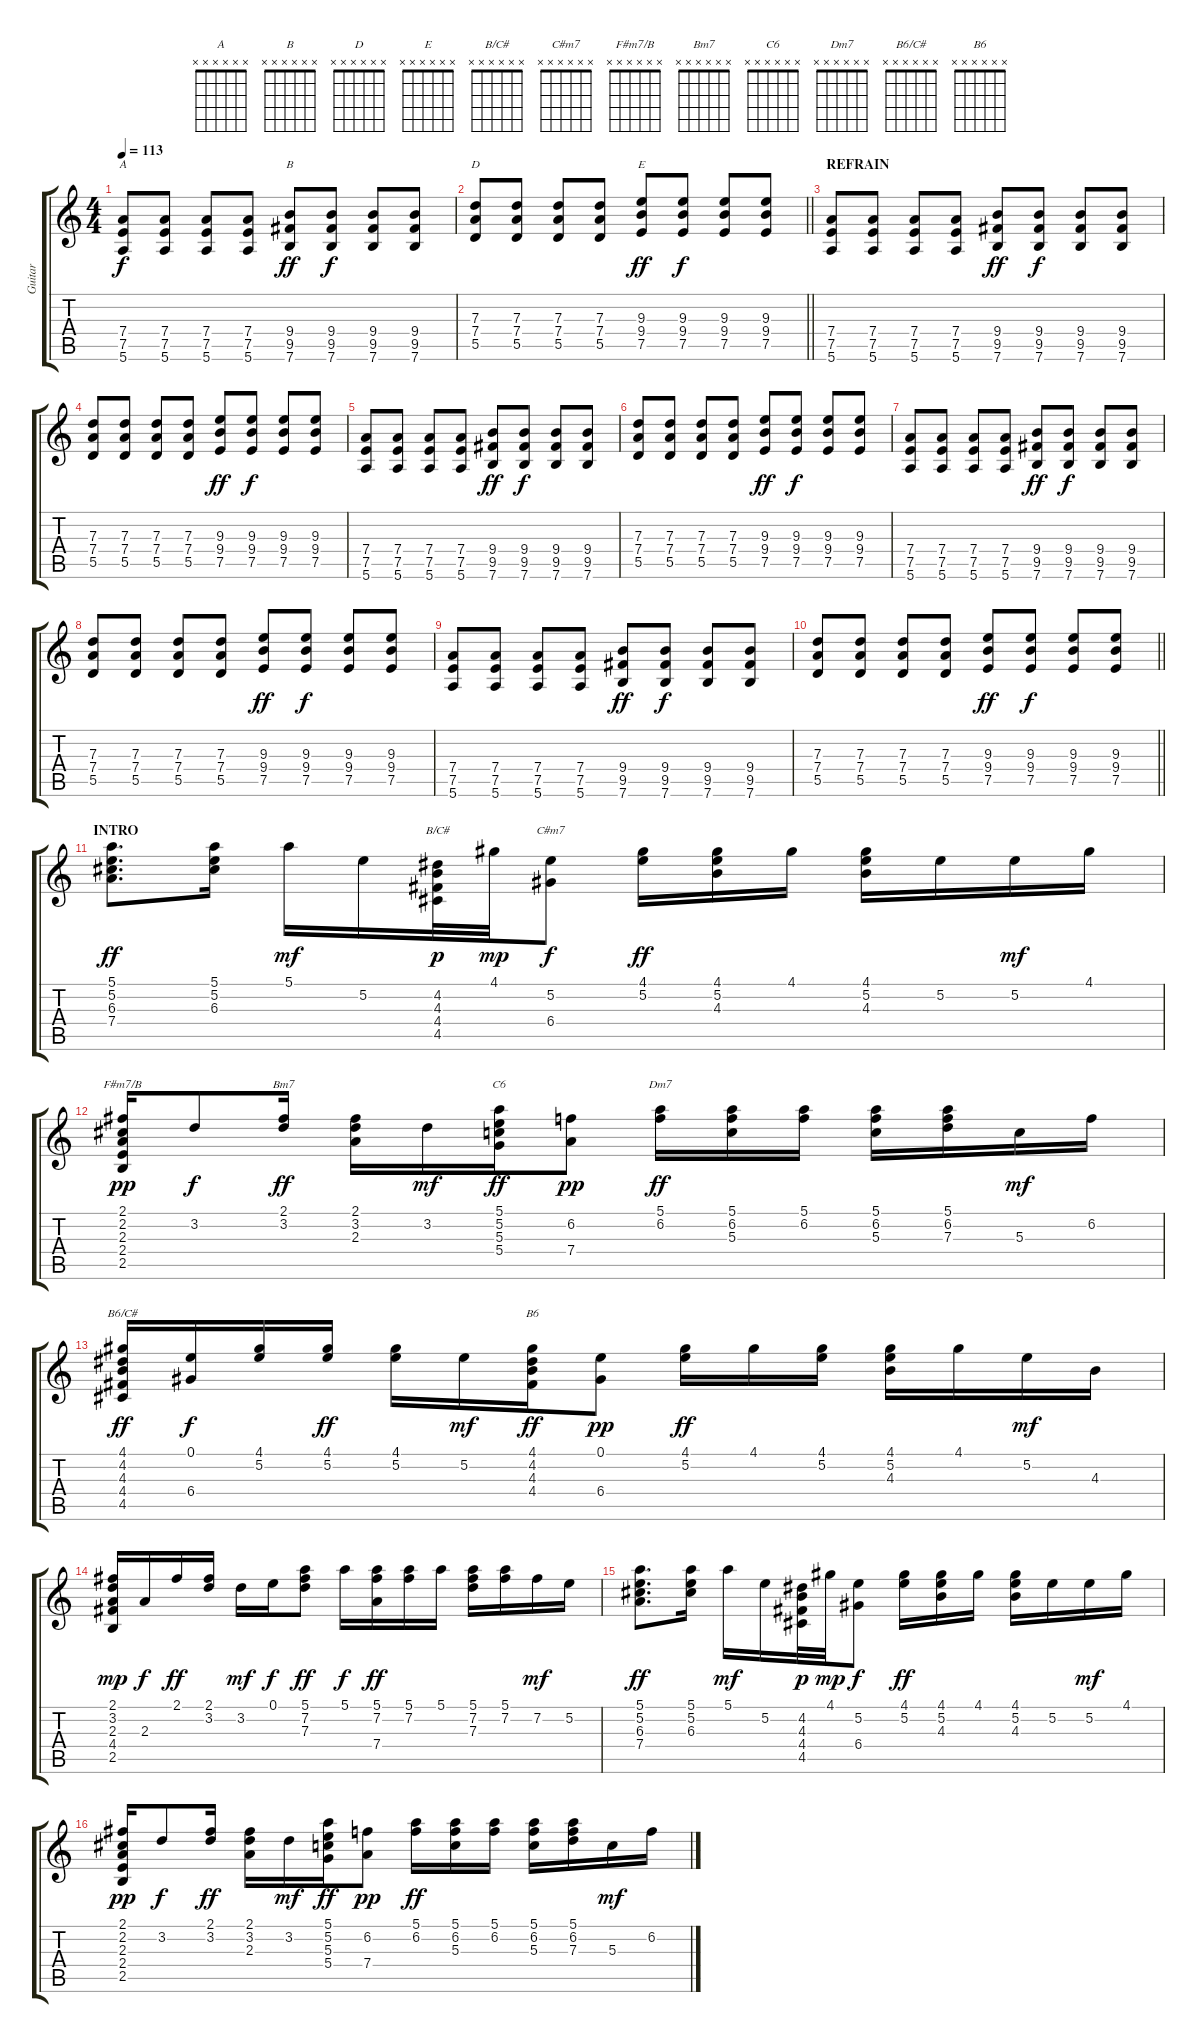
\track ("Guitar" "Guitar") {instrument electricguitarclean}
\staff {score tabs}
\tuning (E4 B3 G3 D3 A2 E2) {hide}
\chord ("A" x x x x x x)
\chord ("B" x x x x x x)
\chord ("D" x x x x x x)
\chord ("E" x x x x x x)
\chord ("B/C#" x x x x x x)
\chord ("C#m7" x x x x x x)
\chord ("F#m7/B" x x x x x x)
\chord ("Bm7" x x x x x x)
\chord ("C6" x x x x x x)
\chord ("Dm7" x x x x x x)
\chord ("B6/C#" x x x x x x)
\chord ("B6" x x x x x x)
\ts (4 4)
\tempo 113
\clef g2
\ks c
(7.4 7.5 5.6).8{ch "A" dy f} (7.4 7.5 5.6).8 (7.4 7.5 5.6).8 (7.4 7.5 5.6).8 (9.4 9.5 7.6).8{ch "B" dy ff} (9.4 9.5 7.6).8{dy f} (9.4 9.5 7.6).8 (9.4 9.5 7.6).8 |
\barLineRight lightlight
(7.3 7.4 5.5).8{ch "D"} (7.3 7.4 5.5).8 (7.3 7.4 5.5).8 (7.3 7.4 5.5).8 (9.3 9.4 7.5).8{ch "E" dy ff} (9.3 9.4 7.5).8{dy f} (9.3 9.4 7.5).8 (9.3 9.4 7.5).8 |
\section ("" "REFRAIN")
(7.4 7.5 5.6).8 (7.4 7.5 5.6).8 (7.4 7.5 5.6).8 (7.4 7.5 5.6).8 (9.4 9.5 7.6).8{dy ff} (9.4 9.5 7.6).8{dy f} (9.4 9.5 7.6).8 (9.4 9.5 7.6).8 |
(7.3 7.4 5.5).8 (7.3 7.4 5.5).8 (7.3 7.4 5.5).8 (7.3 7.4 5.5).8 (9.3 9.4 7.5).8{dy ff} (9.3 9.4 7.5).8{dy f} (9.3 9.4 7.5).8 (9.3 9.4 7.5).8 |
(7.4 7.5 5.6).8 (7.4 7.5 5.6).8 (7.4 7.5 5.6).8 (7.4 7.5 5.6).8 (9.4 9.5 7.6).8{dy ff} (9.4 9.5 7.6).8{dy f} (9.4 9.5 7.6).8 (9.4 9.5 7.6).8 |
(7.3 7.4 5.5).8 (7.3 7.4 5.5).8 (7.3 7.4 5.5).8 (7.3 7.4 5.5).8 (9.3 9.4 7.5).8{dy ff} (9.3 9.4 7.5).8{dy f} (9.3 9.4 7.5).8 (9.3 9.4 7.5).8 |
(7.4 7.5 5.6).8 (7.4 7.5 5.6).8 (7.4 7.5 5.6).8 (7.4 7.5 5.6).8 (9.4 9.5 7.6).8{dy ff} (9.4 9.5 7.6).8{dy f} (9.4 9.5 7.6).8 (9.4 9.5 7.6).8 |
(7.3 7.4 5.5).8 (7.3 7.4 5.5).8 (7.3 7.4 5.5).8 (7.3 7.4 5.5).8 (9.3 9.4 7.5).8{dy ff} (9.3 9.4 7.5).8{dy f} (9.3 9.4 7.5).8 (9.3 9.4 7.5).8 |
(7.4 7.5 5.6).8 (7.4 7.5 5.6).8 (7.4 7.5 5.6).8 (7.4 7.5 5.6).8 (9.4 9.5 7.6).8{dy ff} (9.4 9.5 7.6).8{dy f} (9.4 9.5 7.6).8 (9.4 9.5 7.6).8 |
\barLineRight lightlight
(7.3 7.4 5.5).8 (7.3 7.4 5.5).8 (7.3 7.4 5.5).8 (7.3 7.4 5.5).8 (9.3 9.4 7.5).8{dy ff} (9.3 9.4 7.5).8{dy f} (9.3 9.4 7.5).8 (9.3 9.4 7.5).8 |
\section ("" "INTRO")
(5.1 5.2 6.3 7.4).8{d dy ff instrument electricguitarclean} (5.1 5.2 6.3).16 5.1.16{dy mf} 5.2.16 (4.2 4.3 4.4 4.5).32{ch "B/C#" dy p} 4.1.32{dy mp} (5.2 6.4).8{ch "C#m7" dy f} (4.1 5.2).16{dy ff} (4.1 5.2 4.3).16 4.1.16 (4.1 5.2 4.3).16 5.2.16 5.2.16{dy mf} 4.1.16 |
(2.1 2.2 2.3 2.4 2.5).16{ch "F#m7/B" dy pp} 3.2.8{dy f} (2.1 3.2).16{ch "Bm7" dy ff} (2.1 3.2 2.3).16 3.2.16{dy mf} (5.1 5.2 5.3 5.4).16{ch "C6" dy ff} (6.2 7.4).8{dy pp} (5.1 6.2).16{ch "Dm7" dy ff} (5.1 6.2 5.3).16 (5.1 6.2).16 (5.1 6.2 5.3).16 (5.1 6.2 7.3).16 5.3.16{dy mf} 6.2.16 |
(4.1 4.2 4.3 4.4 4.5).16{ch "B6/C#" dy ff} (0.1 6.4).16{dy f} (4.1 5.2).16 (4.1 5.2).16{dy ff} (4.1 5.2).16 5.2.16{dy mf} (4.1 4.2 4.3 4.4).16{ch "B6" dy ff} (0.1 6.4).8{dy pp} (4.1 5.2).16{dy ff} 4.1.16 (4.1 5.2).16 (4.1 5.2 4.3).16 4.1.16 5.2.16{dy mf} 4.3.16 |
(2.1 3.2 2.3 4.4 2.5).16{dy mp} 2.3.16{dy f} 2.1.16{dy ff} (2.1 3.2).16 3.2.16{dy mf} 0.1.16{dy f} (5.1 7.2 7.3).8{dy ff} 5.1.16{dy f} (5.1 7.2 7.4).16{dy ff} (5.1 7.2).16 5.1.16 (5.1 7.2 7.3).16 (5.1 7.2).16 7.2.16{dy mf} 5.2.16 |
(5.1 5.2 6.3 7.4).8{d dy ff} (5.1 5.2 6.3).16 5.1.16{dy mf} 5.2.16 (4.2 4.3 4.4 4.5).32{dy p} 4.1.32{dy mp} (5.2 6.4).8{dy f} (4.1 5.2).16{dy ff} (4.1 5.2 4.3).16 4.1.16 (4.1 5.2 4.3).16 5.2.16 5.2.16{dy mf} 4.1.16 |
(2.1 2.2 2.3 2.4 2.5).16{dy pp} 3.2.8{dy f} (2.1 3.2).16{dy ff} (2.1 3.2 2.3).16 3.2.16{dy mf} (5.1 5.2 5.3 5.4).16{dy ff} (6.2 7.4).8{dy pp} (5.1 6.2).16{dy ff} (5.1 6.2 5.3).16 (5.1 6.2).16 (5.1 6.2 5.3).16 (5.1 6.2 7.3).16 5.3.16{dy mf} 6.2.16
